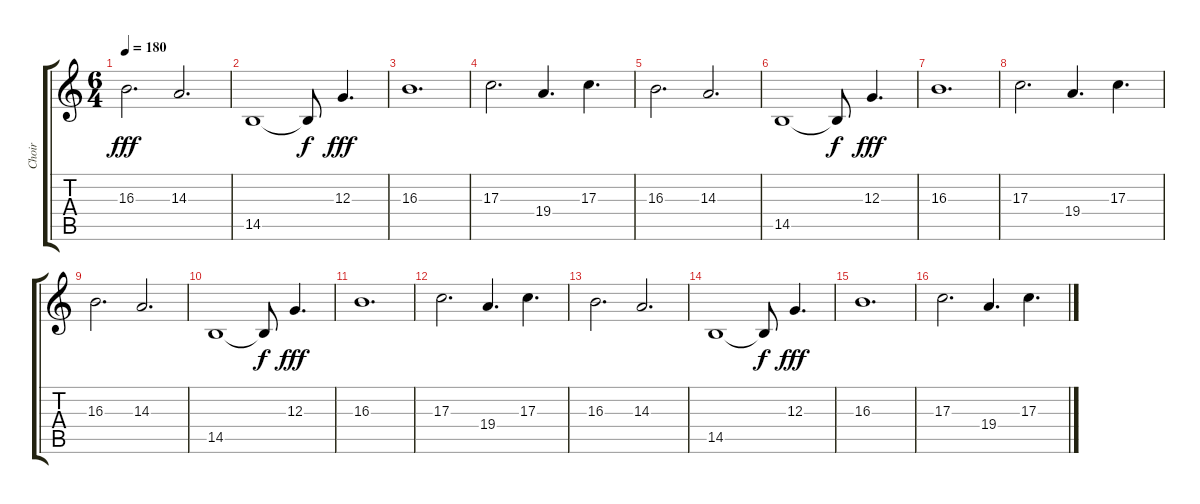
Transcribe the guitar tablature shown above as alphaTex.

\track ("Choir" "Choir") {instrument choiraahs}
\staff {score tabs}
\tuning (E4 B3 G3 D3 A2 D2) {hide}
\ts (6 4)
\tempo 180
\clef g2
\ks c
16.3.2{d dy fff} 14.3.2{d} |
14.5.1 14.5{t}.8{dy f} 12.3.4{d dy fff} |
16.3.1{d} |
17.3.2{d} 19.4.4{d} 17.3.4{d} |
16.3.2{d} 14.3.2{d} |
14.5.1 14.5{t}.8{dy f} 12.3.4{d dy fff} |
16.3.1{d} |
17.3.2{d} 19.4.4{d} 17.3.4{d} |
16.3.2{d} 14.3.2{d} |
14.5.1 14.5{t}.8{dy f} 12.3.4{d dy fff} |
16.3.1{d} |
17.3.2{d} 19.4.4{d} 17.3.4{d} |
16.3.2{d} 14.3.2{d} |
14.5.1 14.5{t}.8{dy f} 12.3.4{d dy fff} |
16.3.1{d} |
17.3.2{d} 19.4.4{d} 17.3.4{d}
